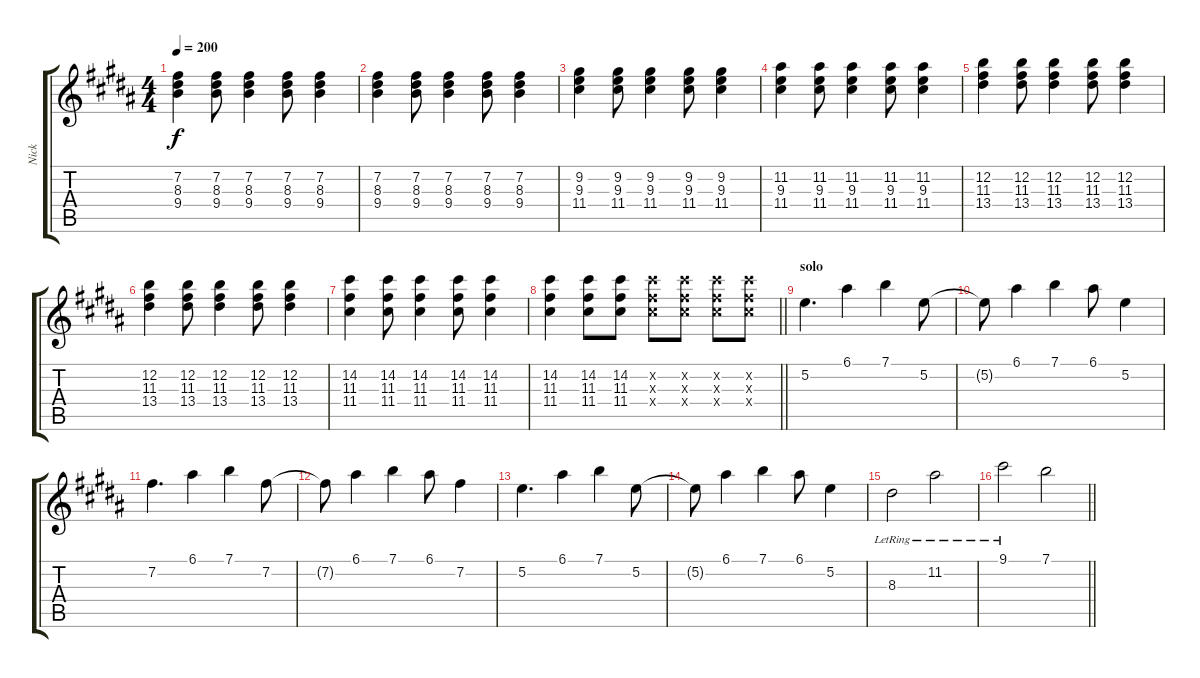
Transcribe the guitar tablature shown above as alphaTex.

\track ("Nick" "Nick") {instrument distortionguitar}
\staff {score tabs}
\tuning (E4 B3 G3 D3 A2 E2) {hide}
\ts (4 4)
\tempo 200
\clef g2
\ks b
(7.2 8.3 9.4).4{dy f} (7.2 8.3 9.4).8 (7.2 8.3 9.4).4 (7.2 8.3 9.4).8 (7.2 8.3 9.4).4 |
(7.2 8.3 9.4).4 (7.2 8.3 9.4).8 (7.2 8.3 9.4).4 (7.2 8.3 9.4).8 (7.2 8.3 9.4).4 |
(9.2 9.3 11.4).4 (9.2 9.3 11.4).8 (9.2 9.3 11.4).4 (9.2 9.3 11.4).8 (9.2 9.3 11.4).4 |
(11.2 9.3 11.4).4 (11.2 9.3 11.4).8 (11.2 9.3 11.4).4 (11.2 9.3 11.4).8 (11.2 9.3 11.4).4 |
(12.2 11.3 13.4).4 (12.2 11.3 13.4).8 (12.2 11.3 13.4).4 (12.2 11.3 13.4).8 (12.2 11.3 13.4).4 |
(12.2 11.3 13.4).4 (12.2 11.3 13.4).8 (12.2 11.3 13.4).4 (12.2 11.3 13.4).8 (12.2 11.3 13.4).4 |
(14.2 11.3 11.4).4 (14.2 11.3 11.4).8 (14.2 11.3 11.4).4 (14.2 11.3 11.4).8 (14.2 11.3 11.4).4 |
\barLineRight lightlight
(14.2 11.3 11.4).4 (14.2 11.3 11.4).8 (14.2 11.3 11.4).8 (14.2{x} 11.3{x} 11.4{x}).8 (14.2{x} 11.3{x} 11.4{x}).8 (14.2{x} 11.3{x} 11.4{x}).8 (14.2{x} 11.3{x} 11.4{x}).8 |
\section ("" "solo")
5.2.4{d} 6.1.4 7.1.4 5.2.8 |
5.2{t}.8 6.1.4 7.1.4 6.1.8 5.2.4 |
7.2.4{d} 6.1.4 7.1.4 7.2.8 |
7.2{t}.8 6.1.4 7.1.4 6.1.8 7.2.4 |
5.2.4{d} 6.1.4 7.1.4 5.2.8 |
5.2{t}.8 6.1.4 7.1.4 6.1.8 5.2.4 |
8.3{lr}.2 11.2{lr}.2 |
\barLineRight lightlight
9.1{lr}.2 7.1.2
